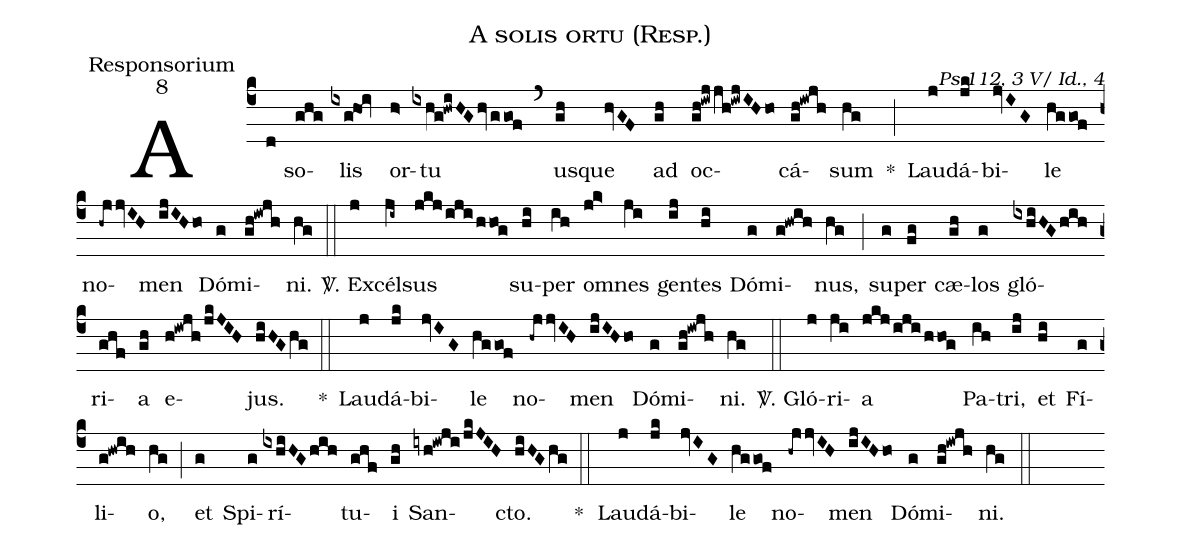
name:A solis ortu (Resp.);
office-part:Responsorium;
mode:8;
commentary:Ps 112, 3 V/ Id., 4;
%%
(c4)A(d) so(ghg)lis(ixg!hoi) or(h>)tu(ixhg!hwiHG/hv/ggof) (`) us(gh)que(hvGF) ad(gh) oc(gh!iwjjh!iowjIHho)cá(gh!iwjh)sum(hg) *(;) Lau(j)dá(jk)bi(jvIG)le(hggof) no(-hjjvIH)men(ijIHho) Dó(g)mi(gh!iwjh)ni.(hg) (::)

<sp>V/</sp>. Ex(j)cél(ji~)sus(jkj/iji/hhog) su(hi)per(ih) om(jk>)nes(ji) gen(ij)tes(hi) Dó(g)mi(g!hwih)nus,(hg) (;) su(g)per(fg) cæ(gh)los(g) gló(ixhiHGhih)ri(ghf)a(gh) e(h!iwjh/jkJIH)jus.(hiHGhg) (::)
*()  Lau(j)dá(jk)bi(jvIG)le(hggof) no(-hjjvIH)men(ijIHho) Dó(g)mi(gh!iwjh)ni.(hg) (::)

<sp>V/</sp>. Gló(j)ri(ji)a(jkj/iji/hhog) Pa(ih)tri,(ij) et(hi) Fí(g)li(g!hwih)o,(hg) (;) et(g) Spi(g)rí(ixhiHG/hih)tu(ghf)i(gh) San(iyh!iwji/jkJIH)cto.(hiHGhg) (::)
*()  Lau(j)dá(jk)bi(jvIG)le(hggof) no(-hjjvIH)men(ijIHho) Dó(g)mi(gh!iwjh)ni.(hg) (::)
